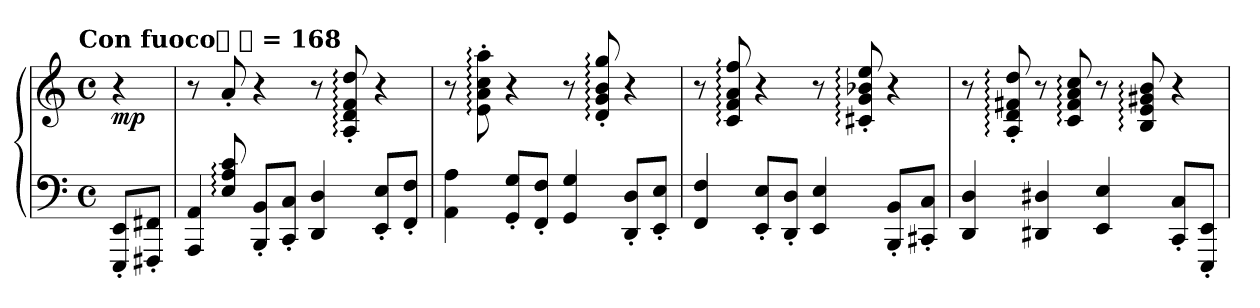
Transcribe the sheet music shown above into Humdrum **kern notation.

**kern	**kern	**dynam
*part1	*part1	*part1
*staff2	*staff1	*staff1/2
*clefF4	*clefG2	*
*k[]	*k[]	*
!!LO:TX:omd:t=Con fuoco𝅘𝅥 𝅭 = 168
*M4/4	*M4/4	*
*met(c)	*met(c)	*
*MM168	*MM168	*
=	=	=
!	!	!LO:DY:b
8EEE'/ 8EE'/L	4r	mp
8FFF#X'/ 8FF#X'/J	.	.
=1	=1	=1
*^	*	*
8ryy	4AAA/ 4AA/	8r	.
8E:/ 8A:/ 8c:/	.	8a'/	.
8BBB'/ 8BB'/L	2ryy	4r	.
8CC'/ 8C'/J	.	.	.
4DD/ 4D/	.	8r	.
.	.	8A:'/ 8d:'/ 8f:'/ 8dd:'/	.
8EE'/ 8E'/L	4ryy	4r	.
8FF'/ 8F'/J	.	.	.
*v	*v	*	*
=2	=2	=2
4AA\ 4A\	8r	.
.	8e:'\ 8a:'\ 8cc:'\ 8aa:'\	.
8GG'/ 8G'/L	4r	.
8FF'/ 8F'/J	.	.
4GG/ 4G/	8r	.
.	8d:'/ 8g:'/ 8b:'/ 8gg:'/	.
8DD'/ 8D'/L	4r	.
8EE'/ 8E'/J	.	.
!!LO:LB:g=z
=3	=3	=3
4FF/ 4F/	8r	.
.	8c:/ 8f:/ 8a:/ 8ff:/	.
8EE'/ 8E'/L	4r	.
8DD'/ 8D'/J	.	.
4EE/ 4E/	8r	.
.	8c#X:'/ 8g:'/ 8b-X:'/ 8ee:'/	.
8BBB'/ 8BB'/L	4r	.
8CC#X'/ 8C'/J	.	.
=4	=4	=4
4DD/ 4D/	8r	.
.	8A:'/ 8d:'/ 8f#X:'/ 8dd:'/	.
4DD#X/ 4D#X/	8r	.
.	8c:/ 8f#:/ 8a:/ 8cc:/	.
4EE/ 4E/	8r	.
.	8B:/ 8e:/ 8g#X:/ 8b:/	.
8CC'/ 8C'/L	4r	.
8EEE'/ 8EE'/J	.	.
=	=	=
*-	*-	*-
